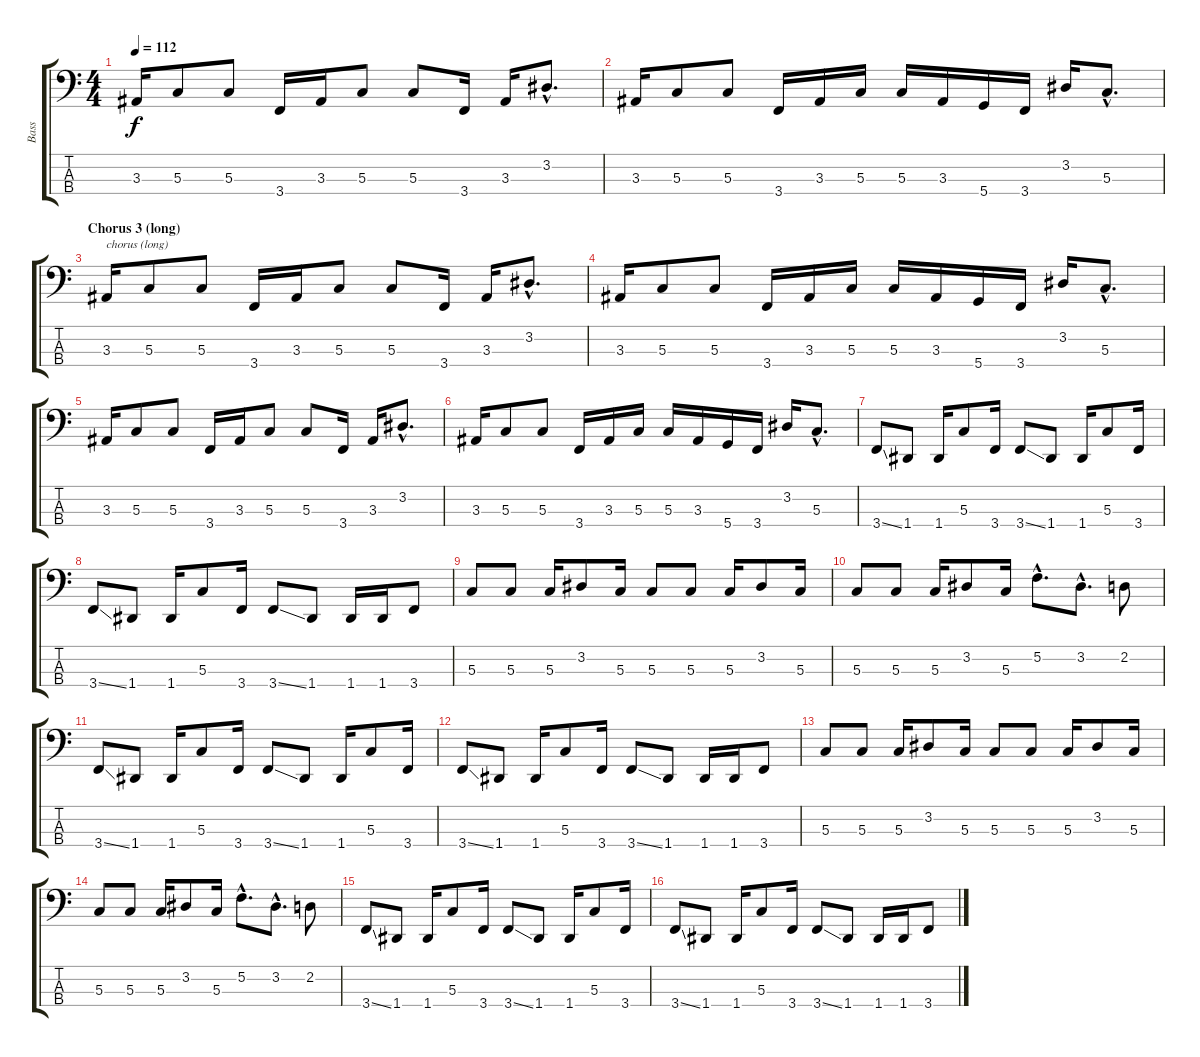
\track ("Bass" "Bass") {instrument electricbasspick}
\staff {score tabs}
\tuning (F2 C2 G1 D1) {hide}
\ts (4 4)
\tempo 112
\clef f4
\ks c
3.3.16{dy f} 5.3.8 5.3.8 3.4.16 3.3.16 5.3.8 5.3.8 3.4.16 3.3.16 3.2{hac}.8{d} |
3.3.16 5.3.8 5.3.8 3.4.16 3.3.16 5.3.16 5.3.16 3.3.16 5.4.16 3.4.16 3.2.16 5.3{hac}.8{d} |
\section ("" "Chorus 3 (long)")
3.3.16{txt "chorus (long)"} 5.3.8 5.3.8 3.4.16 3.3.16 5.3.8 5.3.8 3.4.16 3.3.16 3.2{hac}.8{d} |
3.3.16 5.3.8 5.3.8 3.4.16 3.3.16 5.3.16 5.3.16 3.3.16 5.4.16 3.4.16 3.2.16 5.3{hac}.8{d} |
3.3.16 5.3.8 5.3.8 3.4.16 3.3.16 5.3.8 5.3.8 3.4.16 3.3.16 3.2{hac}.8{d} |
3.3.16 5.3.8 5.3.8 3.4.16 3.3.16 5.3.16 5.3.16 3.3.16 5.4.16 3.4.16 3.2.16 5.3{hac}.8{d} |
3.4{ss}.8 1.4.8 1.4.16 5.3.8 3.4.16 3.4{ss}.8 1.4.8 1.4.16 5.3.8 3.4.16 |
3.4{ss}.8 1.4.8 1.4.16 5.3.8 3.4.16 3.4{ss}.8 1.4.8 1.4.16 1.4.16 3.4.8 |
5.3.8 5.3.8 5.3.16 3.2.8 5.3.16 5.3.8 5.3.8 5.3.16 3.2.8 5.3.16 |
5.3.8 5.3.8 5.3.16 3.2.8 5.3.16 5.2{hac}.8{d} 3.2{hac}.8{d} 2.2.8 |
3.4{ss}.8 1.4.8 1.4.16 5.3.8 3.4.16 3.4{ss}.8 1.4.8 1.4.16 5.3.8 3.4.16 |
3.4{ss}.8 1.4.8 1.4.16 5.3.8 3.4.16 3.4{ss}.8 1.4.8 1.4.16 1.4.16 3.4.8 |
5.3.8 5.3.8 5.3.16 3.2.8 5.3.16 5.3.8 5.3.8 5.3.16 3.2.8 5.3.16 |
5.3.8 5.3.8 5.3.16 3.2.8 5.3.16 5.2{hac}.8{d} 3.2{hac}.8{d} 2.2.8 |
3.4{ss}.8 1.4.8 1.4.16 5.3.8 3.4.16 3.4{ss}.8 1.4.8 1.4.16 5.3.8 3.4.16 |
3.4{ss}.8 1.4.8 1.4.16 5.3.8 3.4.16 3.4{ss}.8 1.4.8 1.4.16 1.4.16 3.4.8
